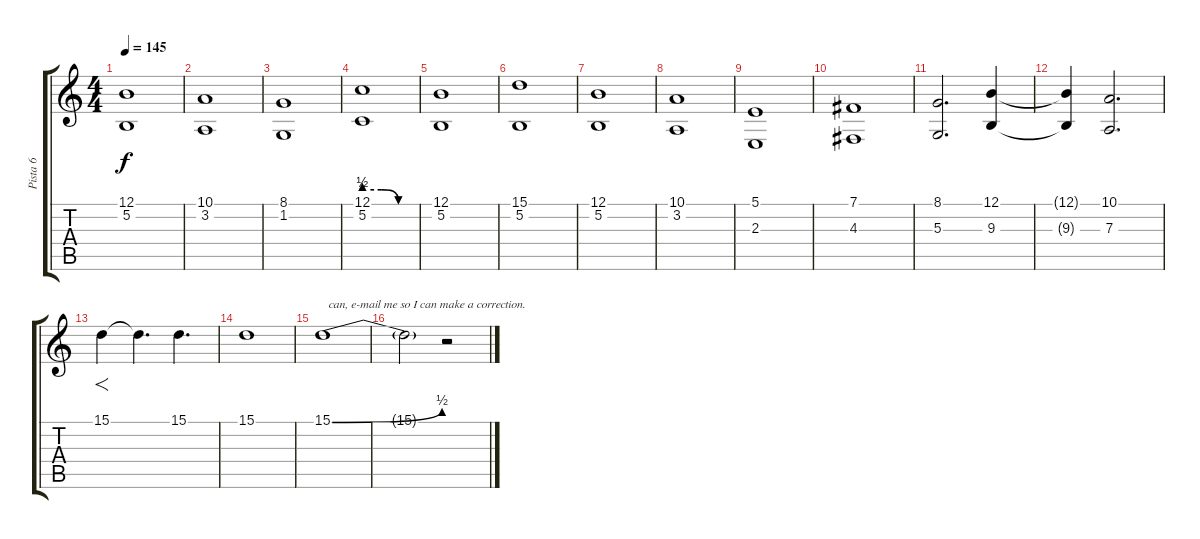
\track ("Pista 6" "Pista 6") {instrument stringensemble1}
\staff {score tabs}
\tuning (B3 Gb3 D3 A2 E2 B1) {hide}
\ts (4 4)
\tempo 145
\clef g2
\ks c
(12.1 5.2).1{dy f} |
(10.1 3.2).1 |
(8.1 1.2).1 |
(12.1{be (custom 0 2 20 2 40 0 60 0)} 5.2{be (custom 0 2 20 2 40 0 60 0)}).1 |
(12.1 5.2).1 |
(15.1 5.2).1 |
(12.1 5.2).1 |
(10.1 3.2).1 |
(5.1 2.3).1 |
(7.1 4.3).1 |
(8.1 5.3).2{d} (12.1 9.3).4 |
(12.1{t} 9.3{t}).4 (10.1 7.3).2{d} |
15.1.4{f volume 10 instrument synthstrings1} 15.1{t}.4{d} 15.1.4{d} |
15.1.1 |
15.1{be (bend 0 0 60 2)}.1{txt "  can, e-mail me so I can make a correction."} |
15.1{t}.2 r.2
